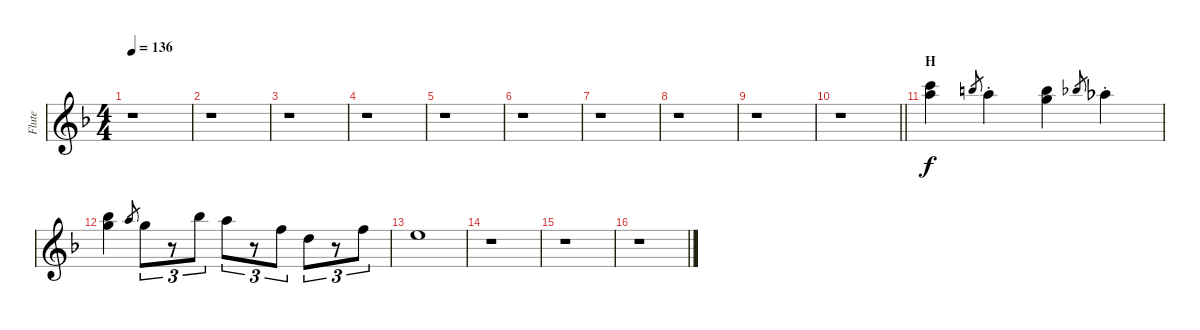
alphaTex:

\track ("Flute" "Flute") {instrument flute}
\staff {score}
\tuning (E5 B4 G4 D4 A3 E3) {hide}
\ts (4 4)
\tempo 136
\clef g2
\ks dminor
r.1{dy f} |
r.1 |
r.1 |
r.1 |
r.1 |
r.1 |
r.1 |
r.1 |
r.1 |
\barLineRight lightlight
r.1 |
\section ("" "H")
(8.1 10.2).4 7.1.8{gr} 5.1{st}.4 (7.1 8.2).4 6.1.8{gr} 4.1{st}.4 |
(6.1 8.2).4 5.1.8{gr} 3.1.8{tu (3 2)} r.8{tu (3 2)} 6.1.8{tu (3 2)} 5.1.8{tu (3 2)} r.8{tu (3 2)} 6.2.8{tu (3 2)} 7.3.8{tu (3 2)} r.8{tu (3 2)} 6.2.8{tu (3 2)} |
5.2.1 |
r.1 |
r.1 |
r.1
